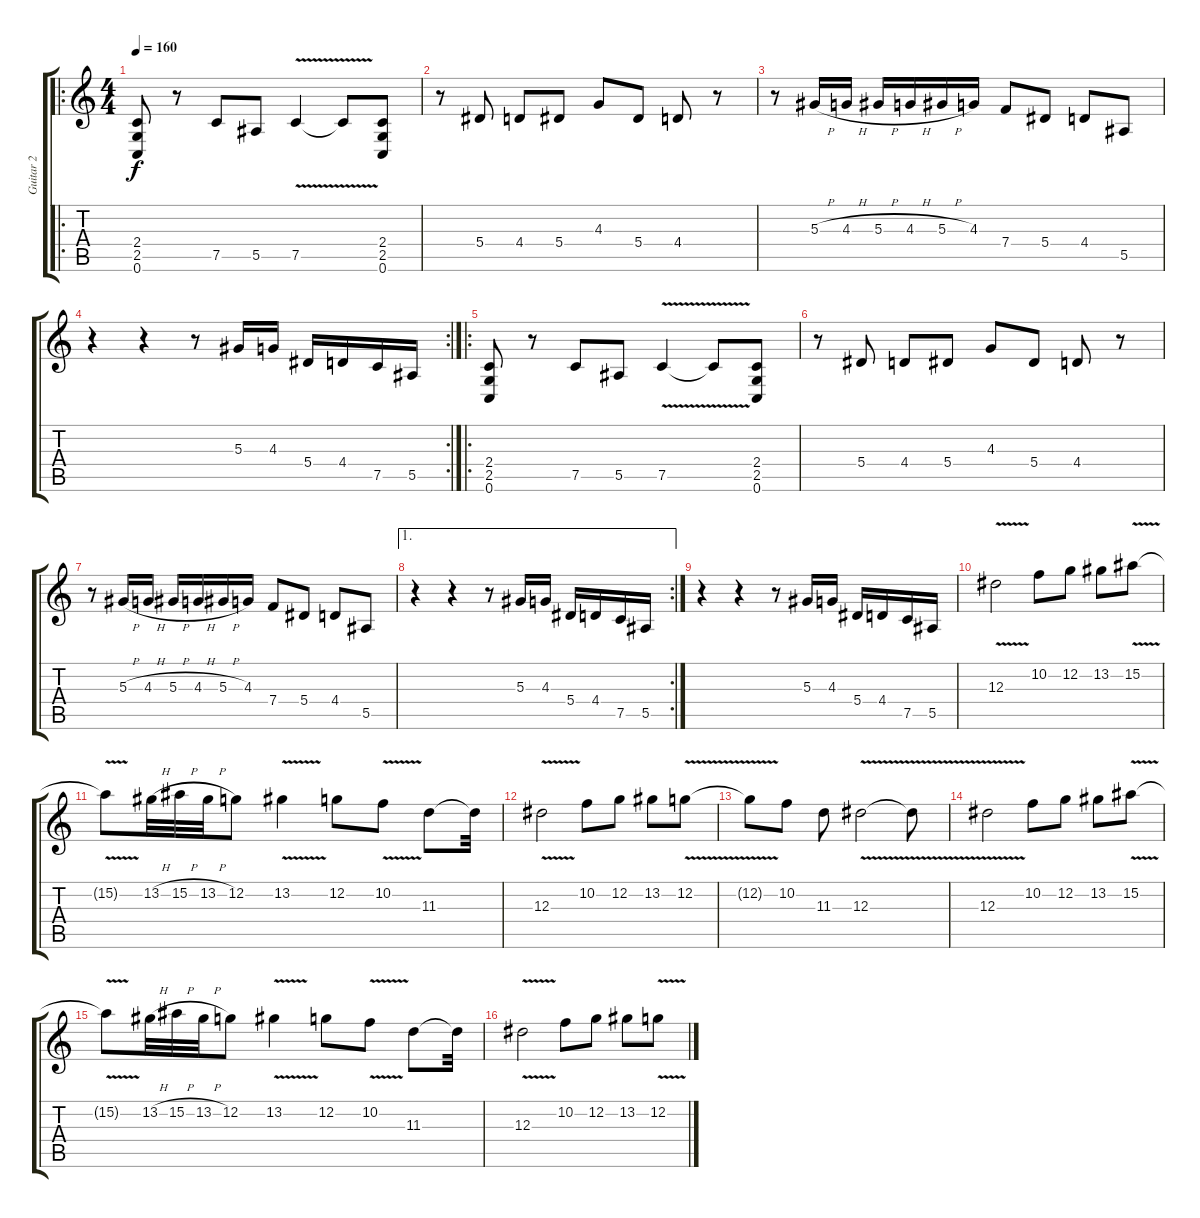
\track ("Guitar 2" "Guitar 2") {instrument distortionguitar}
\staff {score tabs}
\tuning (C4 G3 Eb3 Bb2 F2 C2) {hide}
\ro
\ts (4 4)
\tempo 160
\clef g2
\ks c
(2.4 2.5 0.6).8{dy f instrument distortionguitar} r.8 7.5.8 5.5.8 7.5{v}.4 7.5{t}.8 (2.4 2.5 0.6).8 |
r.8 5.4.8 4.4.8 5.4.8 4.3.8 5.4.8 4.4.8 r.8 |
r.8 5.3{h}.16 4.3{h}.16 5.3{h}.16 4.3{h}.16 5.3{h}.16 4.3.16 7.4.8 5.4.8 4.4.8 5.5.8 |
\rc 2
r.4 r.4 r.8 5.3.16 4.3.16 5.4.16 4.4.16 7.5.16 5.5.16 |
\ro
(2.4 2.5 0.6).8 r.8 7.5.8 5.5.8 7.5{v}.4 7.5{t}.8 (2.4 2.5 0.6).8 |
r.8 5.4.8 4.4.8 5.4.8 4.3.8 5.4.8 4.4.8 r.8 |
r.8 5.3{h}.16 4.3{h}.16 5.3{h}.16 4.3{h}.16 5.3{h}.16 4.3.16 7.4.8 5.4.8 4.4.8 5.5.8 |
\ae 1
\rc 2
r.4 r.4 r.8 5.3.16 4.3.16 5.4.16 4.4.16 7.5.16 5.5.16 |
r.4 r.4 r.8 5.3.16 4.3.16 5.4.16 4.4.16 7.5.16 5.5.16 |
12.3{v}.2{volume 11 instrument overdrivenguitar} 10.2.8 12.2.8 13.2.8 15.2{v}.8 |
15.2{t}.8 13.2{h}.32 15.2{h}.32 13.2{h}.32 12.2.8 13.2{v}.4 12.2.8 10.2{v}.8 11.3.8 11.3{t}.32 |
12.3{v}.2 10.2.8 12.2.8 13.2.8 12.2{v}.8 |
12.2{t}.8 10.2.8 11.3.8 12.3{v}.2 12.3{t}.8 |
12.3{v}.2 10.2.8 12.2.8 13.2.8 15.2{v}.8 |
15.2{t}.8 13.2{h}.32 15.2{h}.32 13.2{h}.32 12.2.8 13.2{v}.4 12.2.8 10.2{v}.8 11.3.8 11.3{t}.32 |
12.3{v}.2 10.2.8 12.2.8 13.2.8 12.2{v}.8
